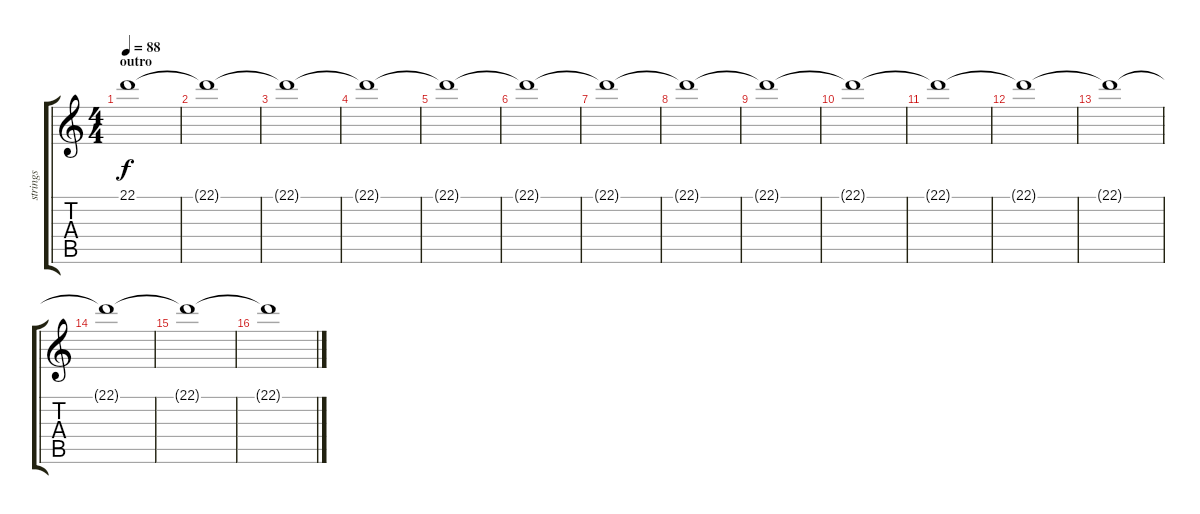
\track ("strings" "strings") {instrument tremolostrings}
\staff {score tabs}
\tuning (E4 B3 G3 D3 A2 E2) {hide}
\ts (4 4)
\section ("" "outro")
\tempo 88
\clef g2
\ks c
22.1.1{dy f} |
22.1{t}.1 |
22.1{t}.1 |
22.1{t}.1 |
22.1{t}.1 |
22.1{t}.1 |
22.1{t}.1 |
22.1{t}.1 |
22.1{t}.1 |
22.1{t}.1 |
22.1{t}.1 |
22.1{t}.1 |
22.1{t}.1 |
22.1{t}.1 |
22.1{t}.1 |
22.1{t}.1
